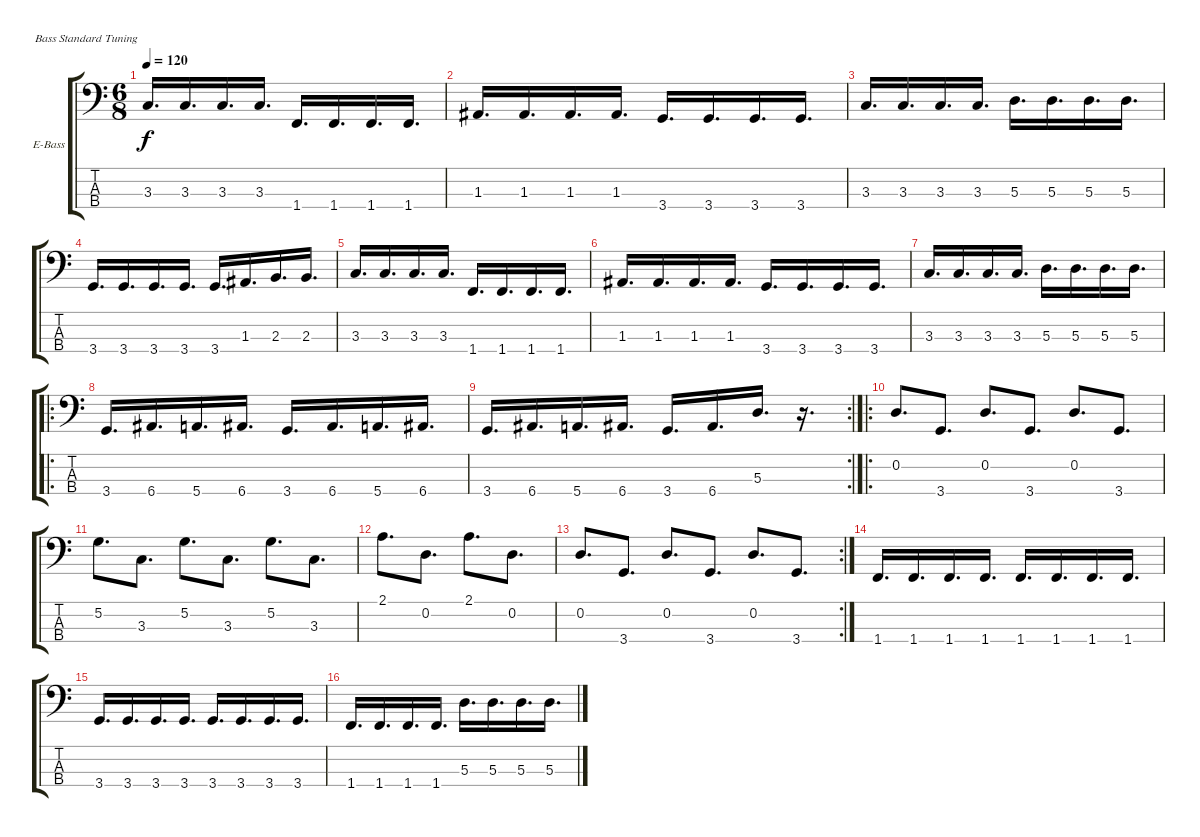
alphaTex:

\defaultSystemsLayout 4
\bracketExtendMode groupsimilarinstruments
\firstSystemTrackNameOrientation horizontal
\otherSystemsTrackNameOrientation horizontal
\track ("Electric Bass" "E-Bass") {instrument electricbassfinger}
\staff {score tabs}
\tuning (G2 D2 A1 E1)
\ts (6 8)
\tempo 120
\clef f4
\scale
0.333333
\ks c
3.3.16{d dy f} 3.3.16{d} 3.3.16{d} 3.3.16{d} 1.4.16{d} 1.4.16{d} 1.4.16{d} 1.4.16{d} |
\scale
0.333333 1.3.16{d} 1.3.16{d} 1.3.16{d} 1.3.16{d} 3.4.16{d} 3.4.16{d} 3.4.16{d} 3.4.16{d} |
\scale
0.333333 3.3.16{d} 3.3.16{d} 3.3.16{d} 3.3.16{d} 5.3.16{d} 5.3.16{d} 5.3.16{d} 5.3.16{d} |
\scale
0.333333 3.4.16{d} 3.4.16{d} 3.4.16{d} 3.4.16{d} 3.4.16{d} 1.3.16{d} 2.3.16{d} 2.3.16{d} |
\scale
0.333333 3.3.16{d} 3.3.16{d} 3.3.16{d} 3.3.16{d} 1.4.16{d} 1.4.16{d} 1.4.16{d} 1.4.16{d} |
\scale
0.313131 1.3.16{d} 1.3.16{d} 1.3.16{d} 1.3.16{d} 3.4.16{d} 3.4.16{d} 3.4.16{d} 3.4.16{d} |
\scale
0.313131 3.3.16{d} 3.3.16{d} 3.3.16{d} 3.3.16{d} 5.3.16{d} 5.3.16{d} 5.3.16{d} 5.3.16{d} |
\ro
\scale
0.373737 3.4.16{d} 6.4.16{d} 5.4.16{d} 6.4.16{d} 3.4.16{d} 6.4.16{d} 5.4.16{d} 6.4.16{d} |
\rc 2
\scale
0.333333 3.4.16{d} 6.4.16{d} 5.4.16{d} 6.4.16{d} 3.4.16{d} 6.4.16{d} 5.3.16{d} r.16{d} |
\ro
\scale
0.362745 0.2.8{d} 3.4.8{d} 0.2.8{d} 3.4.8{d} 0.2.8{d} 3.4.8{d} |
\scale
0.303922 5.2.8{d} 3.3.8{d} 5.2.8{d} 3.3.8{d} 5.2.8{d} 3.3.8{d} |
\scale
0.322917 2.1.8{d} 0.2.8{d} 2.1.8{d} 0.2.8{d} |
\rc 2
\scale
0.354167 0.2.8{d} 3.4.8{d} 0.2.8{d} 3.4.8{d} 0.2.8{d} 3.4.8{d} |
\scale
0.322917 1.4.16{d} 1.4.16{d} 1.4.16{d} 1.4.16{d} 1.4.16{d} 1.4.16{d} 1.4.16{d} 1.4.16{d} |
\scale
0.333333 3.4.16{d} 3.4.16{d} 3.4.16{d} 3.4.16{d} 3.4.16{d} 3.4.16{d} 3.4.16{d} 3.4.16{d} |
\scale
0.333333 1.4.16{d} 1.4.16{d} 1.4.16{d} 1.4.16{d} 5.3.16{d} 5.3.16{d} 5.3.16{d} 5.3.16{d}
